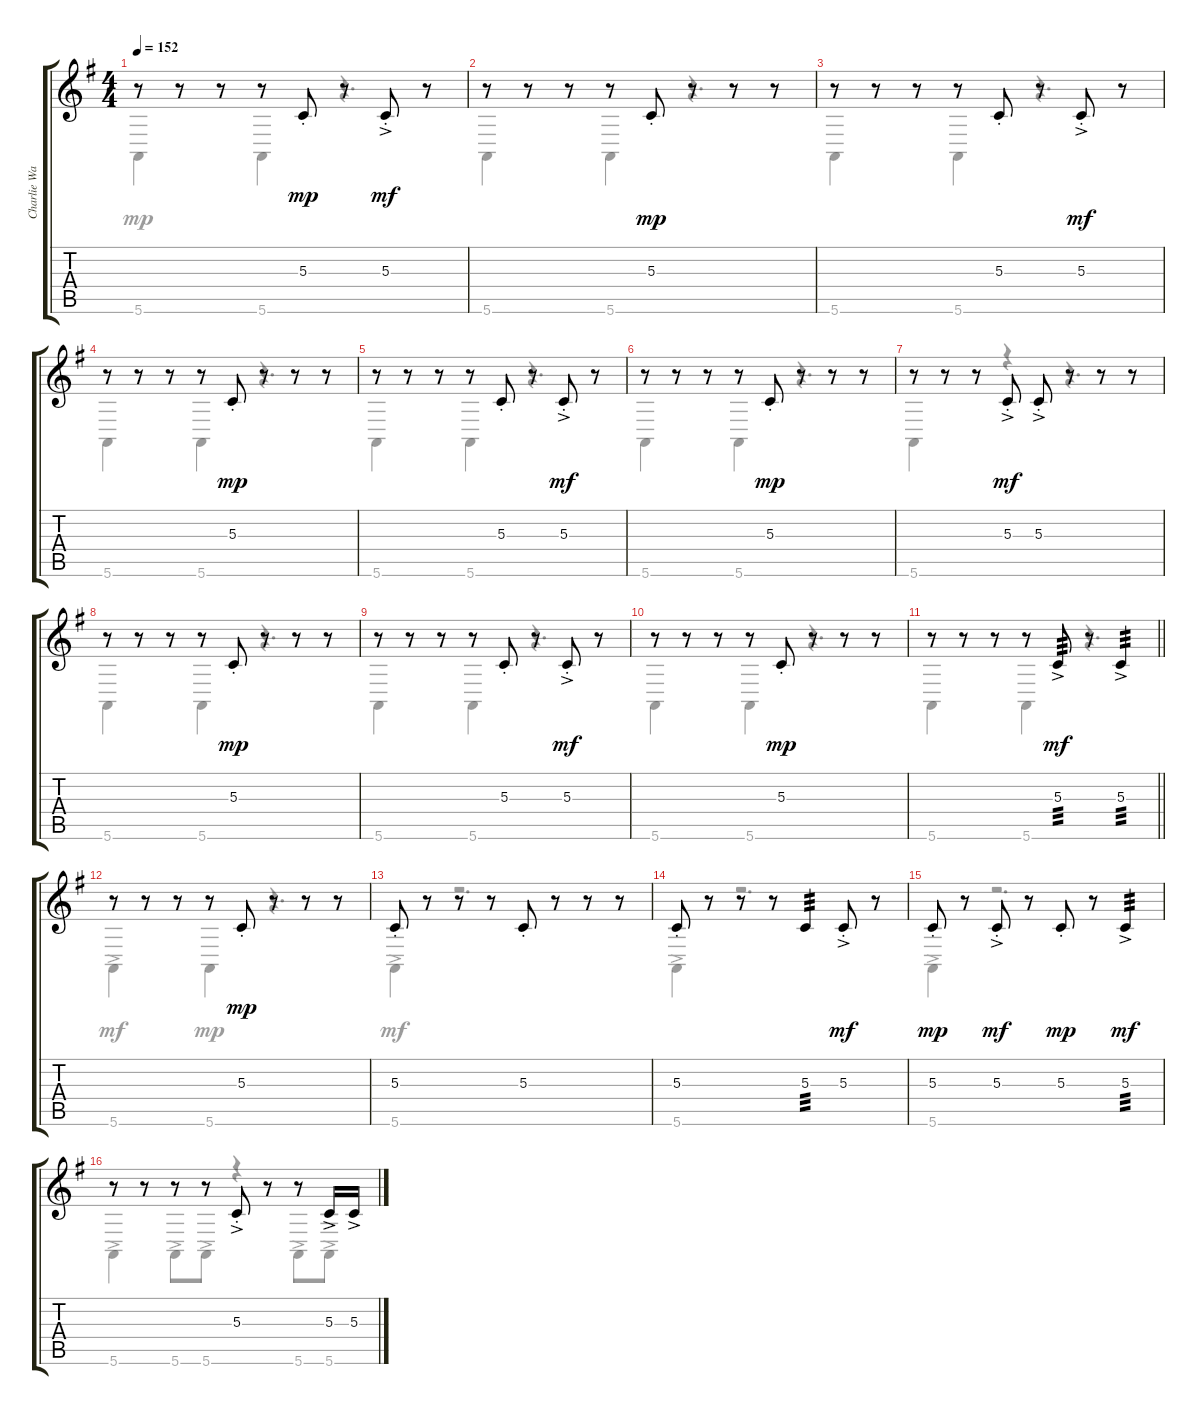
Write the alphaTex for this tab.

\track ("Charlie Watts - Drums & Rocky Dixon - Co" "Charlie Wa") {instrument melodictom}
\staff {score tabs}
\tuning (E4 B3 G3 D3 A2 E2) {hide}
\voice
\ts (4 4)
\tempo 152
\clef g2
\ks g
r.8{dy mp} r.8 r.8 r.8 5.3{st}.8 r.8 5.3{ac st}.8{dy mf} r.8 |
r.8 r.8 r.8 r.8 5.3{st}.8{dy mp} r.8 r.8 r.8 |
r.8 r.8 r.8 r.8 5.3{st}.8 r.8 5.3{ac st}.8{dy mf} r.8 |
r.8 r.8 r.8 r.8 5.3{st}.8{dy mp} r.8 r.8 r.8 |
r.8 r.8 r.8 r.8 5.3{st}.8 r.8 5.3{ac st}.8{dy mf} r.8 |
r.8 r.8 r.8 r.8 5.3{st}.8{dy mp} r.8 r.8 r.8 |
r.8 r.8 r.8 5.3{ac st}.8{dy mf} 5.3{ac st}.8 r.8 r.8 r.8 |
r.8 r.8 r.8 r.8 5.3{st}.8{dy mp} r.8 r.8 r.8 |
r.8 r.8 r.8 r.8 5.3{st}.8 r.8 5.3{ac st}.8{dy mf} r.8 |
r.8 r.8 r.8 r.8 5.3{st}.8{dy mp} r.8 r.8 r.8 |
\barLineRight lightlight
r.8 r.8 r.8 r.8 5.3{ac}.8{tp 3 dy mf} r.8 5.3{ac}.4{tp 3} |
r.8 r.8 r.8 r.8 5.3{st}.8{dy mp} r.8 r.8 r.8 |
5.3{st}.8 r.8 r.8 r.8 5.3{st}.8 r.8 r.8 r.8 |
5.3{st}.8 r.8 r.8 r.8 5.3.4{tp 3} 5.3{ac st}.8{dy mf} r.8 |
5.3{st}.8{dy mp} r.8 5.3{ac st}.8{dy mf} r.8 5.3{st}.8{dy mp} r.8 5.3{ac}.4{tp 3 dy mf} |
r.8 r.8 r.8 r.8 5.3{ac st}.8 r.8 r.8 5.3{ac}.16 5.3{ac}.16
\voice
\clef g2
\ottava regular
\simile none
\ks g
5.6.4{dy mp} r.8 5.6.4 r.4{d} |
5.6.4 r.8 5.6.4 r.4{d} |
5.6.4 r.8 5.6.4 r.4{d} |
5.6.4 r.8 5.6.4 r.4{d} |
5.6.4 r.8 5.6.4 r.4{d} |
5.6.4 r.8 5.6.4 r.4{d} |
5.6.4 r.8 r.4 r.4{d} |
5.6.4 r.8 5.6.4 r.4{d} |
5.6.4 r.8 5.6.4 r.4{d} |
5.6.4 r.8 5.6.4 r.4{d} |
\barLineRight lightlight
5.6.4 r.8 5.6.4 r.4{d} |
5.6{ac}.4{dy mf} r.8 5.6.4{dy mp} r.4{d} |
5.6{ac}.4{dy mf} r.2{d} |
5.6{ac}.4 r.2{d} |
5.6{ac}.4 r.2{d} |
5.6{ac}.4 5.6{ac}.8 5.6{ac}.8 r.4 5.6{ac}.8 5.6{ac}.8
